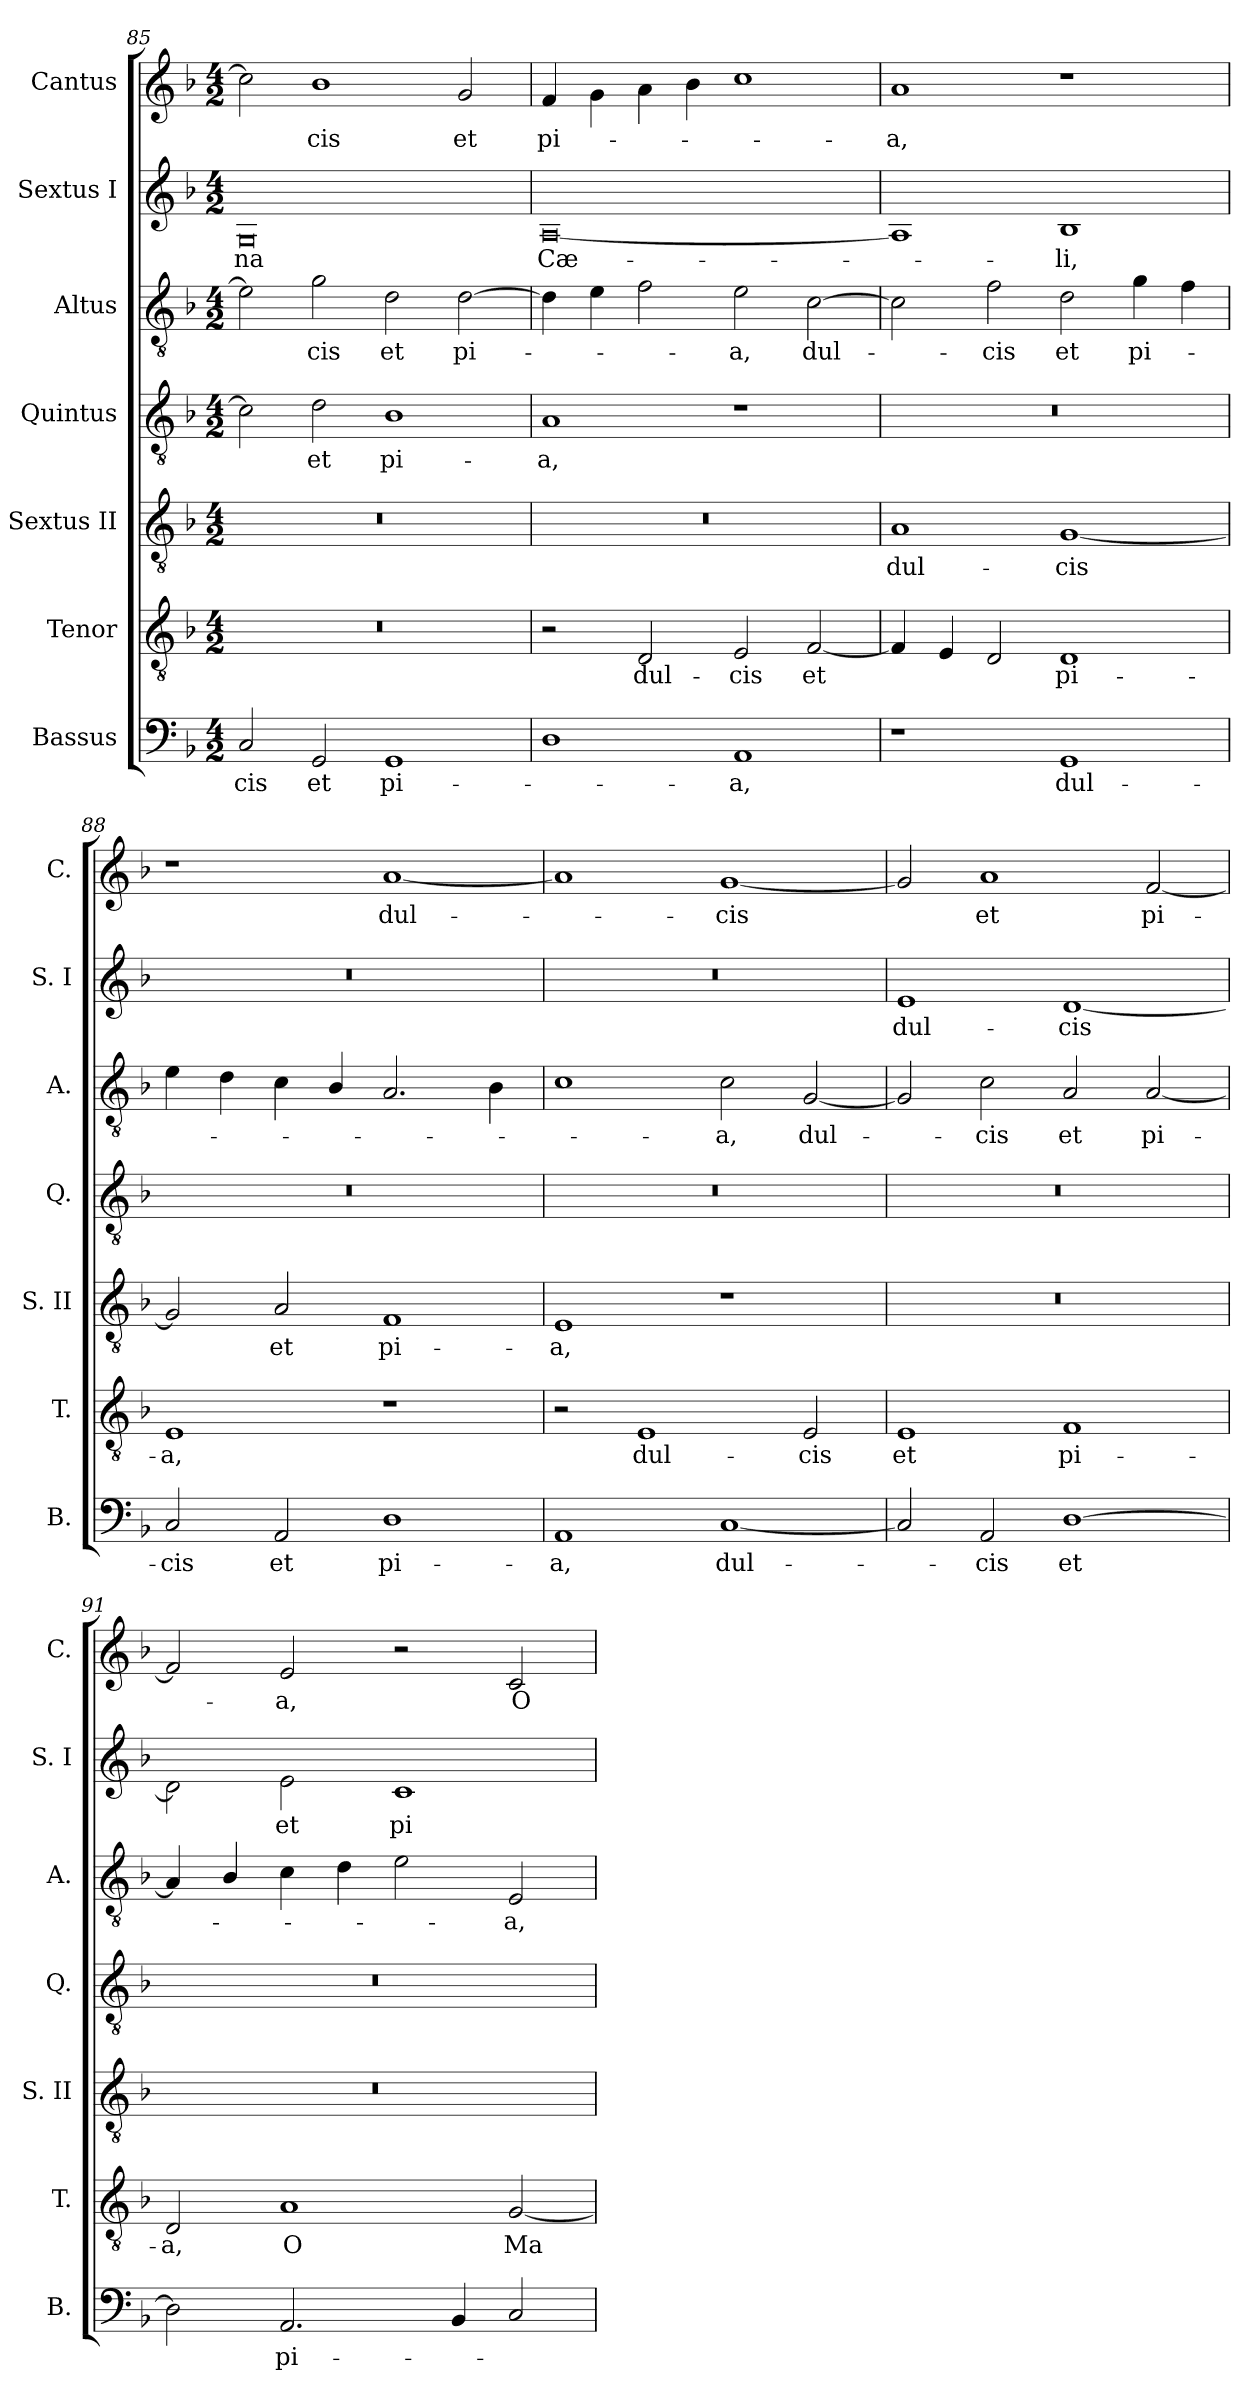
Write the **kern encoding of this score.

**kern	**text	**kern	**text	**kern	**text	**kern	**text	**kern	**text	**kern	**text	**kern	**text
*part7	*part7	*part6	*part6	*part5	*part5	*part4	*part4	*part3	*part3	*part2	*part2	*part1	*part1
*staff7	*staff7	*staff6	*staff6	*staff5	*staff5	*staff4	*staff4	*staff3	*staff3	*staff2	*staff2	*staff1	*staff1
*I"Bassus	*	*I"Tenor	*	*I"Sextus II	*	*I"Quintus	*	*I"Altus	*	*I"Sextus I	*	*I"Cantus	*
*I'B.	*	*I'T.	*	*I'S. II	*	*I'Q.	*	*I'A.	*	*I'S. I	*	*I'C.	*
!!LO:PB:g=z
*clefF4	*	*clefGv2	*	*clefGv2	*	*clefGv2	*	*clefGv2	*	*clefG2	*	*clefG2	*
*k[b-]	*	*k[b-]	*	*k[b-]	*	*k[b-]	*	*k[b-]	*	*k[b-]	*	*k[b-]	*
*M4/2	*	*M4/2	*	*M4/2	*	*M4/2	*	*M4/2	*	*M4/2	*	*M4/2	*
=85	=85	=85	=85	=85	=85	=85	=85	=85	=85	=85	=85	=85	=85
2C/	cis	0r	.	0r	.	2c\]	.	2e\]	.	0G	-na	2cc\]	.
2GG/	et	.	.	.	.	2d\	et	2g\	-cis	.	.	1b-	-cis
1GG	pi-	.	.	.	.	1B-	pi-	2d\	et	.	.	.	.
.	.	.	.	.	.	.	.	[2d\	pi-	.	.	2g/	et
=86	=86	=86	=86	=86	=86	=86	=86	=86	=86	=86	=86	=86	=86
1D	.	2r	.	0r	.	1A	-a,	4d\]	.	[0A	Cæ-	4f/	pi-
.	.	.	.	.	.	.	.	4e\	.	.	.	4g\	.
.	.	2D/	dul-	.	.	.	.	2f\	.	.	.	4a\	.
.	.	.	.	.	.	.	.	.	.	.	.	4b-\	.
1AA	-a,	2E/	-cis	.	.	1r	.	2e\	-a,	.	.	1cc	.
.	.	[2F/	et	.	.	.	.	[2c\	dul-	.	.	.	.
=87	=87	=87	=87	=87	=87	=87	=87	=87	=87	=87	=87	=87	=87
1r	.	4F/]	.	1A	dul-	0r	.	2c\]	.	1A]	.	1a	-a,
.	.	4E/	.	.	.	.	.	.	.	.	.	.	.
.	.	2D/	.	.	.	.	.	2f\	-cis	.	.	.	.
1GG	dul-	1D	pi-	[1G	-cis	.	.	2d\	et	1B-	-li,	1r	.
.	.	.	.	.	.	.	.	4g\	pi-	.	.	.	.
.	.	.	.	.	.	.	.	4f\	.	.	.	.	.
=88	=88	=88	=88	=88	=88	=88	=88	=88	=88	=88	=88	=88	=88
2C/	-cis	1E	-a,	2G/]	.	0r	.	4e\	.	0r	.	1r	.
.	.	.	.	.	.	.	.	4d\	.	.	.	.	.
2AA/	et	.	.	2A/	et	.	.	4c\	.	.	.	.	.
.	.	.	.	.	.	.	.	4B-/	.	.	.	.	.
1D	pi-	1r	.	1F	pi-	.	.	2.A/	.	.	.	[1a	dul-
.	.	.	.	.	.	.	.	4B-\	.	.	.	.	.
=89	=89	=89	=89	=89	=89	=89	=89	=89	=89	=89	=89	=89	=89
1AA	-a,	2r	.	1E	-a,	0r	.	1c	.	0r	.	1a]	.
.	.	1E	dul-	.	.	.	.	.	.	.	.	.	.
[1C	dul-	.	.	1r	.	.	.	2c\	-a,	.	.	[1g	-cis
.	.	2E/	-cis	.	.	.	.	[2G/	dul-	.	.	.	.
=90	=90	=90	=90	=90	=90	=90	=90	=90	=90	=90	=90	=90	=90
2C/]	.	1E	et	0r	.	0r	.	2G/]	.	1e	dul-	2g/]	.
2AA/	-cis	.	.	.	.	.	.	2c\	-cis	.	.	1a	et
[1D	et	1F	pi-	.	.	.	.	2A/	et	[1d	-cis	.	.
.	.	.	.	.	.	.	.	[2A/	pi-	.	.	[2f/	pi-
!!LO:LB:g=z
=91	=91	=91	=91	=91	=91	=91	=91	=91	=91	=91	=91	=91	=91
2D\]	.	2D/	-a,	0r	.	0r	.	4A/]	.	2d\]	.	2f/]	.
.	.	.	.	.	.	.	.	4B-/	.	.	.	.	.
2.AA/	-pi-	1A	O	.	.	.	.	4c\	.	2e\	et	2e/	-a,
.	.	.	.	.	.	.	.	4d\	.	.	.	.	.
.	.	.	.	.	.	.	.	2e\	.	1c	pi-	2r	.
4BB-/	.	.	.	.	.	.	.	.	.	.	.	.	.
2C/	.	[2G/	Ma-	.	.	.	.	2E/	-a,	.	.	2c/	O
=	=	=	=	=	=	=	=	=	=	=	=	=	=
*-	*-	*-	*-	*-	*-	*-	*-	*-	*-	*-	*-	*-	*-
